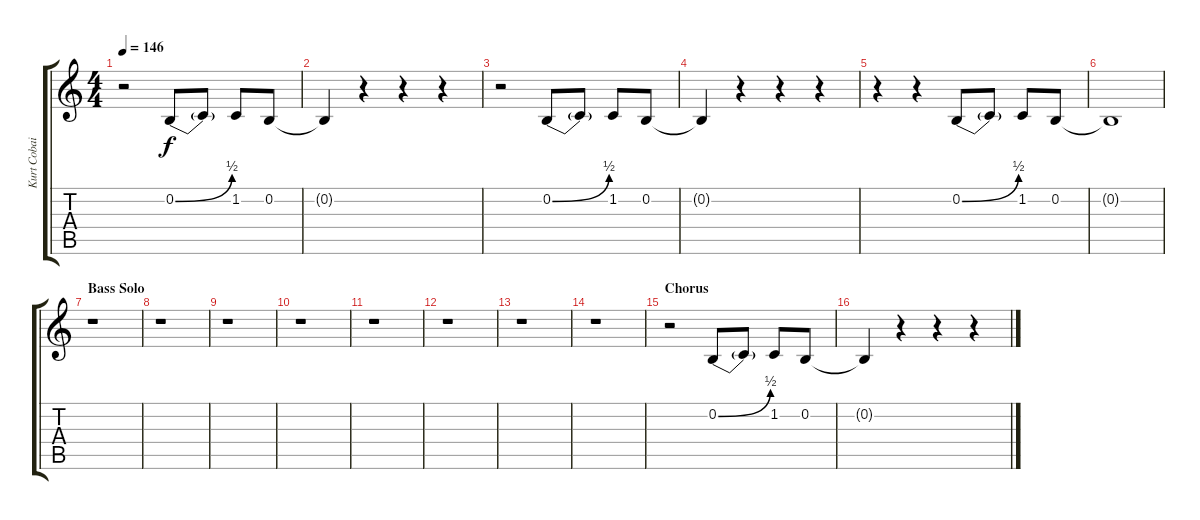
\track ("Kurt Cobain - Backing Vocals" "Kurt Cobai") {instrument altosax}
\staff {score tabs}
\tuning (E4 B3 G3 D3 A2 E2) {hide}
\ts (4 4)
\tempo 146
\clef g2
\ks c
r.2{dy f} 0.2{be (bend 0 0 60 2)}.8 0.2{t}.8 1.2.8 0.2.8 |
0.2{t}.4 r.4 r.4 r.4 |
r.2 0.2{be (bend 0 0 60 2)}.8 0.2{t}.8 1.2.8 0.2.8 |
0.2{t}.4 r.4 r.4 r.4 |
r.4 r.4 0.2{be (bend 0 0 60 2)}.8 0.2{t}.8 1.2.8 0.2.8 |
0.2{t}.1 |
\section ("" "Bass Solo")
r.1 |
r.1 |
r.1 |
r.1 |
r.1 |
r.1 |
r.1 |
r.1 |
\section ("" "Chorus")
r.2 0.2{be (bend 0 0 60 2)}.8 0.2{t}.8 1.2.8 0.2.8 |
0.2{t}.4 r.4 r.4 r.4
